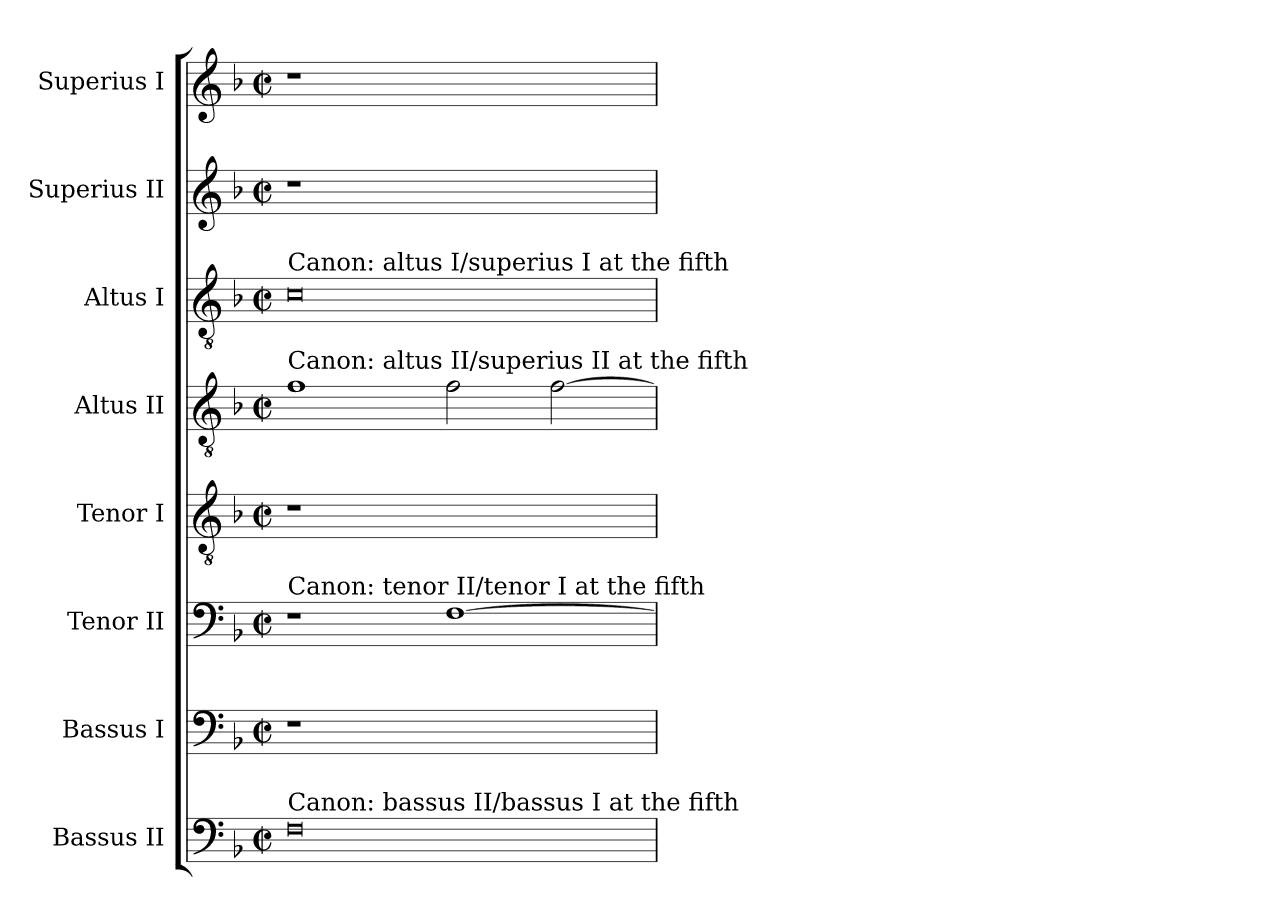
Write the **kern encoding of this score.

**kern	**kern	**kern	**kern	**kern	**kern	**kern	**kern
*part8	*part7	*part6	*part5	*part4	*part3	*part2	*part1
*staff8	*staff7	*staff6	*staff5	*staff4	*staff3	*staff2	*staff1
*I"Bassus II	*I"Bassus I	*I"Tenor II	*I"Tenor I	*I"Altus II	*I"Altus I	*I"Superius II	*I"Superius I
*I'B. II	*I'B. I	*I'T. II	*I'T. I	*I'A. II	*I'A. I	*I'S. II	*I'S. I
!!LO:PB:g=z
*clefF4	*clefF4	*clefF4	*clefGv2	*clefGv2	*clefGv2	*clefG2	*clefG2
*	*	*	*ITrd7c12	*ITrd7c12	*ITrd7c12	*	*
*k[b-]	*k[b-]	*k[b-]	*k[b-]	*k[b-]	*k[b-]	*k[b-]	*k[b-]
*F:	*F:	*F:	*F:	*F:	*F:	*F:	*F:
*M2/2	*M2/2	*M2/2	*M2/2	*M2/2	*M2/2	*M2/2	*M2/2
*met(c|)	*met(c|)	*met(c|)	*met(c|)	*met(c|)	*met(c|)	*met(c|)	*met(c|)
=1	=1	=1	=1	=1	=1	=1	=1
!	!	!	!	!	!LO:TX:a:t=Canon&colon; altus I/superius I at the fifth	!	!
!	!	!	!	!LO:TX:a:t=Canon&colon; altus II/superius II at the fifth	!	!	!
!	!	!LO:TX:a:t=Canon&colon; tenor II/tenor I at the fifth	!	!	!	!	!
!LO:TX:a:t=Canon&colon; bassus II/bassus I at the fifth	!	!	!	!	!	!	!
!	!LO:N:vis=1	!	!LO:N:vis=1	!	!	!LO:N:vis=1	!LO:N:vis=1
0Fi	1r	1r	1r	1Fi	0Ci	1r	1r
.	1ryy	[>1Fi	1ryy	2Fi\	.	1ryy	1ryy
.	.	.	.	[>2Fi\	.	.	.
=	=	=	=	=	=	=	=
*-	*-	*-	*-	*-	*-	*-	*-
